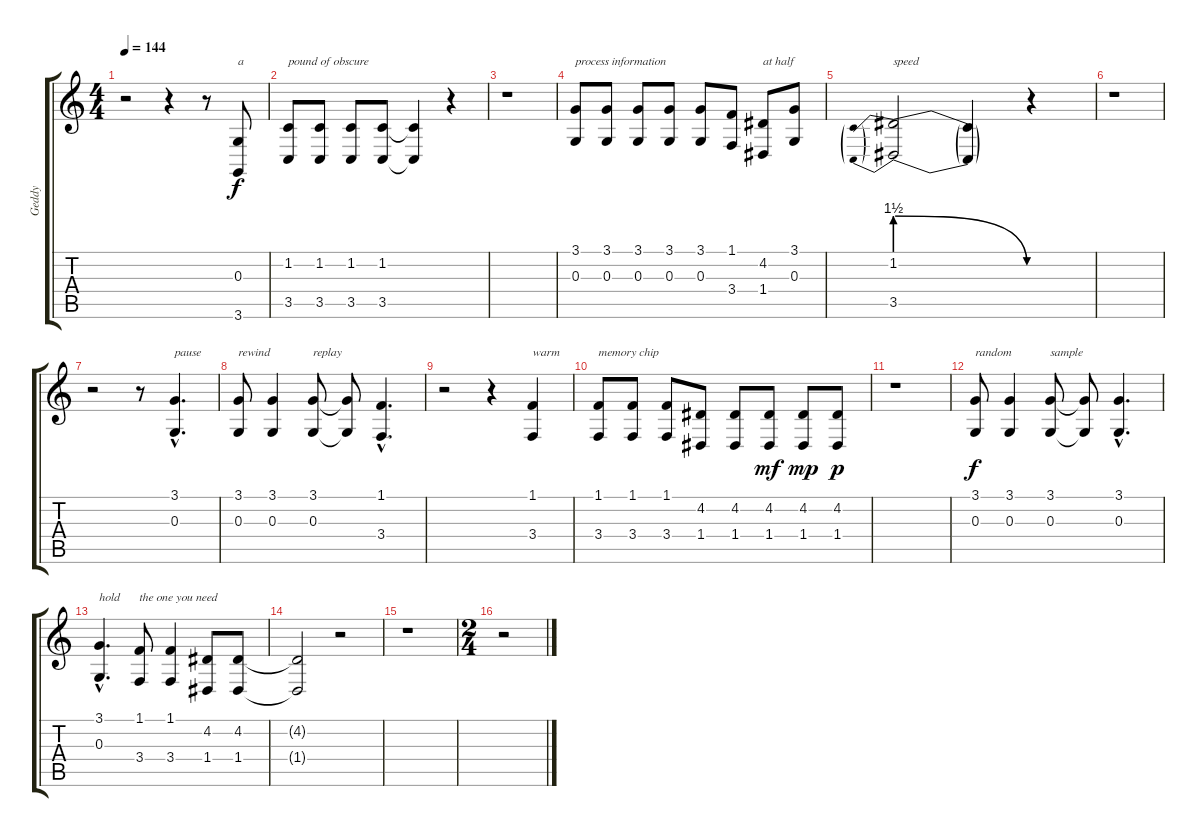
\track ("Geddy" "Geddy") {instrument lead6voice}
\staff {score tabs}
\tuning (E4 B3 G3 D3 A2 E2) {hide}
\ts (4 4)
\tempo 144
\clef g2
\ks c
r.2{dy f} r.4 r.8 (0.3 3.6).8{txt "a"} |
(1.2 3.5).8{txt "pound of obscure"} (1.2 3.5).8 (1.2 3.5).8 (1.2 3.5).8 (1.2{t} 3.5{t}).4 r.4 |
r.1 |
(3.1 0.3).8{txt "process information"} (3.1 0.3).8 (3.1 0.3).8 (3.1 0.3).8 (3.1 0.3).8 (1.1 3.4).8 (4.2 1.4).8{txt "at half"} (3.1 0.3).8 |
(1.2{be (prebendrelease 0 6 60 0)} 3.5{be (prebendrelease 0 6 60 0)}).2{txt "speed"} (1.2{t} 3.5{t}).4 r.4 |
r.1 |
r.2 r.8 (3.1{hac} 0.3{hac}).4{d txt "pause"} |
(3.1 0.3).8{txt "rewind"} (3.1 0.3).4 (3.1 0.3).8{txt "replay"} (3.1{t} 0.3{t}).8 (1.1{hac} 3.4{hac}).4{d} |
r.2 r.4 (1.1 3.4).4{txt "warm"} |
(1.1 3.4).8{txt "memory chip"} (1.1 3.4).8 (1.1 3.4).8 (4.2 1.4).8 (4.2 1.4).8 (4.2 1.4).8{dy mf} (4.2 1.4).8{dy mp} (4.2 1.4).8{dy p} |
r.1 |
(3.1 0.3).8{txt "random" dy f} (3.1 0.3).4 (3.1 0.3).8{txt "sample"} (3.1{t} 0.3{t}).8 (3.1{hac} 0.3{hac}).4{d} |
(3.1{hac} 0.3{hac}).4{d txt "hold"} (1.1 3.4).8{txt "the one you need"} (1.1 3.4).4 (4.2 1.4).8 (4.2 1.4).8 |
(4.2{t} 1.4{t}).2 r.2 |
r.1 |
\ts (2 4)
r.2
